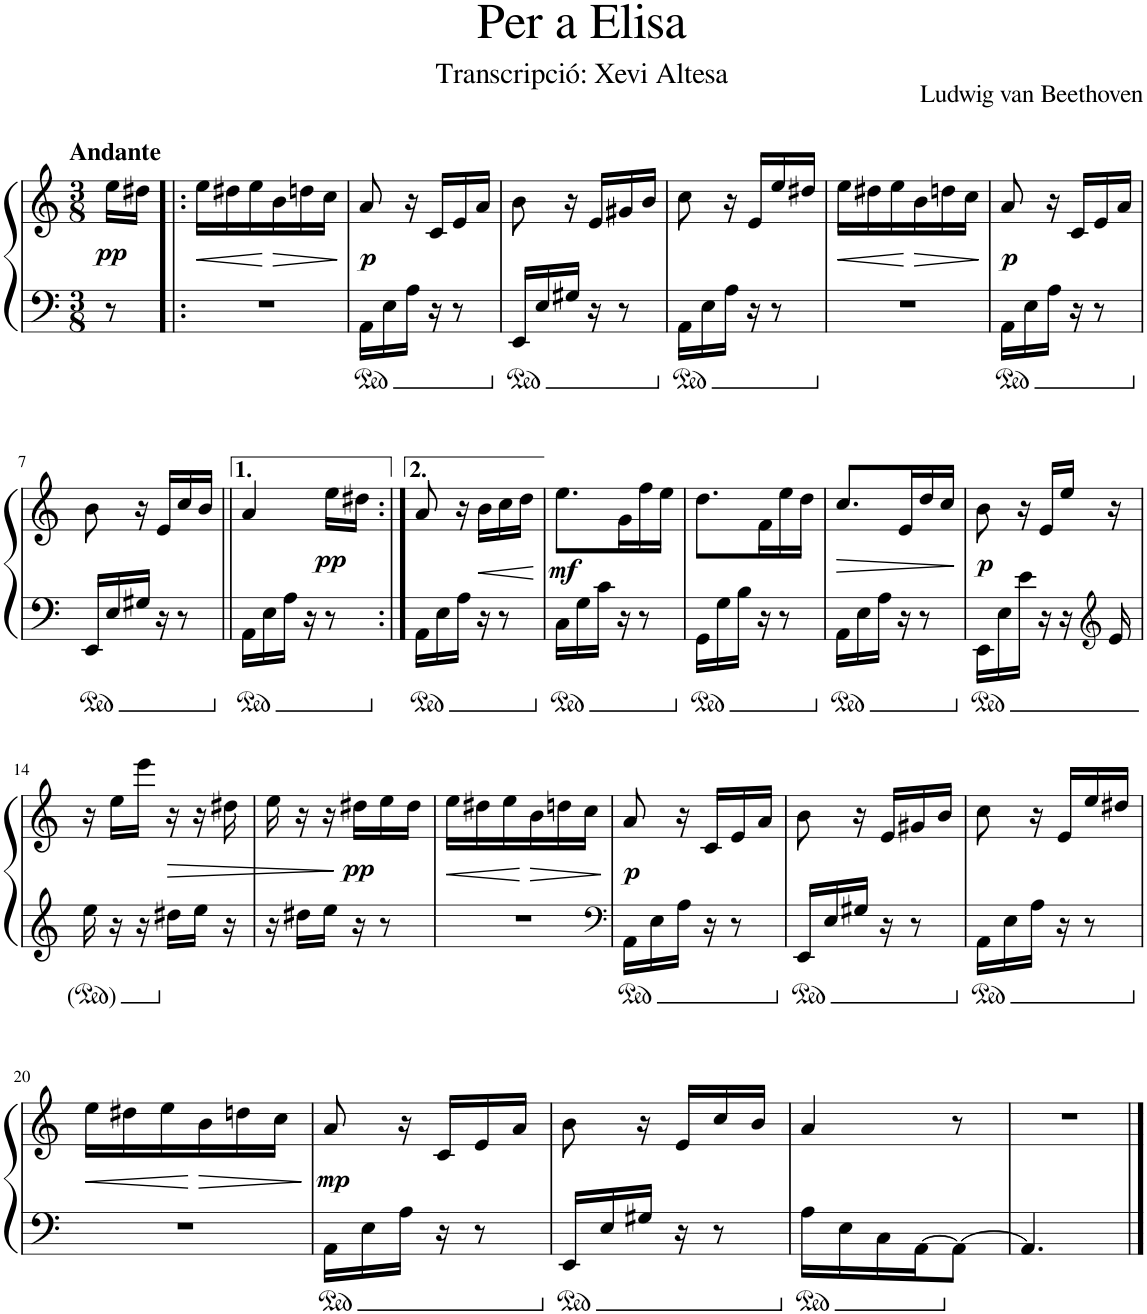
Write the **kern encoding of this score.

**kern	**kern	**dynam
*part1	*part1	*part1
*staff2	*staff1	*staff1/2
*I"Piano	*	*
*I'Pno.	*	*
*clefF4	*clefG2	*
*k[]	*k[]	*
*M3/8	*M3/8	*
=	=	=
!	!LO:TX:a:B:t=Andante	!
!	!	!LO:DY:b
8r	16ee\LL	pp
.	16dd#X\JJ	.
=1!|:	=1!|:	=1!|:
!	!	!LO:HP:b
4.r	16ee\LL	<
.	16dd#X\	.
.	16ee\	.
!	!	!LO:HP:n=1:b
.	16b\	[ >
.	16ddn\	.
.	16cc\JJ	.
.	.	]
=2	=2	=2
!	!	!LO:DY:b
16AA\LL	8a/	p
16E\	.	.
16A\JJ	16r	.
16r	16c/LL	.
8r	16e/	.
.	16a/JJ	.
=3	=3	=3
16EE/LL	8b\	.
16E/	.	.
16G#X/JJ	16r	.
16r	16e/LL	.
8r	16g#X/	.
.	16b/JJ	.
=4	=4	=4
16AA\LL	8cc\	.
16E\	.	.
16A\JJ	16r	.
16r	16e/LL	.
8r	16ee/	.
.	16dd#X/JJ	.
=5	=5	=5
!	!	!LO:HP:b
4.r	16ee\LL	<
.	16dd#X\	.
.	16ee\	.
!	!	!LO:HP:n=1:b
.	16b\	[ >
.	16ddn\	.
.	16cc\JJ	.
.	.	]
=6	=6	=6
!	!	!LO:DY:b
16AA\LL	8a/	p
16E\	.	.
16A\JJ	16r	.
16r	16c/LL	.
8r	16e/	.
.	16a/JJ	.
!!LO:LB:g=z
=7	=7	=7
16EE/LL	8b\	.
16E/	.	.
16G#X/JJ	16r	.
16r	16e/LL	.
8r	16cc/	.
.	16b/JJ	.
=8||	=8||	=8||
16AA\LL	4a/	.
16E\	.	.
16A\JJ	.	.
16r	.	.
!	!	!LO:DY:b
8r	16ee\LL	pp
.	16dd#X\JJ	.
=9:|!	=9:|!	=9:|!
16AA\LL	8a/	.
16E\	.	.
16A\JJ	16r	.
!	!	!LO:HP:b
16r	16b\LL	<
8r	16cc\	.
.	16dd\JJ	.
.	.	[
=10	=10	=10
!	!	!LO:DY:b
16C\LL	8.ee\L	mf
16G\	.	.
16c\JJ	.	.
16r	16g\L	.
8r	16ff\	.
.	16ee\JJ	.
=11	=11	=11
16GG\LL	8.dd\L	.
16G\	.	.
16B\JJ	.	.
16r	16f\L	.
8r	16ee\	.
.	16dd\JJ	.
=12	=12	=12
!	!	!LO:HP:b
16AA\LL	8.cc/L	>
16E\	.	.
16A\JJ	.	.
16r	16e/L	.
8r	16dd/	.
.	16cc/JJ	.
.	.	]
=13	=13	=13
!	!	!LO:DY:b
16EE\LL	8b\	p
16E\	.	.
16e\JJ	16r	.
16r	16e/LL	.
16r	16ee/JJ	.
*clefG2	*	*
16e/	16r	.
!!LO:LB:g=z
=14	=14	=14
16ee\	16r	.
16r	16ee\LL	.
16r	16eee\JJ	.
!	!	!LO:HP:b
16dd#X\LL	16r	>
16ee\JJ	16r	.
16r	16dd#X\	.
=15	=15	=15
16r	16ee\	.
16dd#X\LL	16r	.
16ee\JJ	16r	.
!	!	!LO:DY:n=1:b
16r	16dd#X\LL	] pp
8r	16ee\	.
.	16dd#\JJ	.
=16	=16	=16
!	!	!LO:HP:b
4.r	16ee\LL	<
.	16dd#X\	.
.	16ee\	.
!	!	!LO:HP:n=1:b
.	16b\	[ >
.	16ddn\	.
.	16cc\JJ	.
.	.	]
=17	=17	=17
*clefF4	*	*
!	!	!LO:DY:b
16AA\LL	8a/	p
16E\	.	.
16A\JJ	16r	.
16r	16c/LL	.
8r	16e/	.
.	16a/JJ	.
=18	=18	=18
16EE/LL	8b\	.
16E/	.	.
16G#X/JJ	16r	.
16r	16e/LL	.
8r	16g#X/	.
.	16b/JJ	.
=19	=19	=19
16AA\LL	8cc\	.
16E\	.	.
16A\JJ	16r	.
16r	16e/LL	.
8r	16ee/	.
.	16dd#X/JJ	.
!!LO:LB:g=z
=20	=20	=20
!	!	!LO:HP:b
4.r	16ee\LL	<
.	16dd#X\	.
.	16ee\	.
!	!	!LO:HP:n=1:b
.	16b\	[ >
.	16ddn\	.
.	16cc\JJ	.
.	.	]
=21	=21	=21
!	!	!LO:DY:b
16AA\LL	8a/	mp
16E\	.	.
16A\JJ	16r	.
16r	16c/LL	.
8r	16e/	.
.	16a/JJ	.
=22	=22	=22
16EE/LL	8b\	.
16E/	.	.
16G#X/JJ	16r	.
16r	16e/LL	.
8r	16cc/	.
.	16b/JJ	.
=23	=23	=23
16A\LL	4a/	.
16E\	.	.
16C\	.	.
[16AA\J	.	.
8AA\J_	8r	.
=24	=24	=24
4.AA/]	4.r	.
==	==	==
*-	*-	*-
